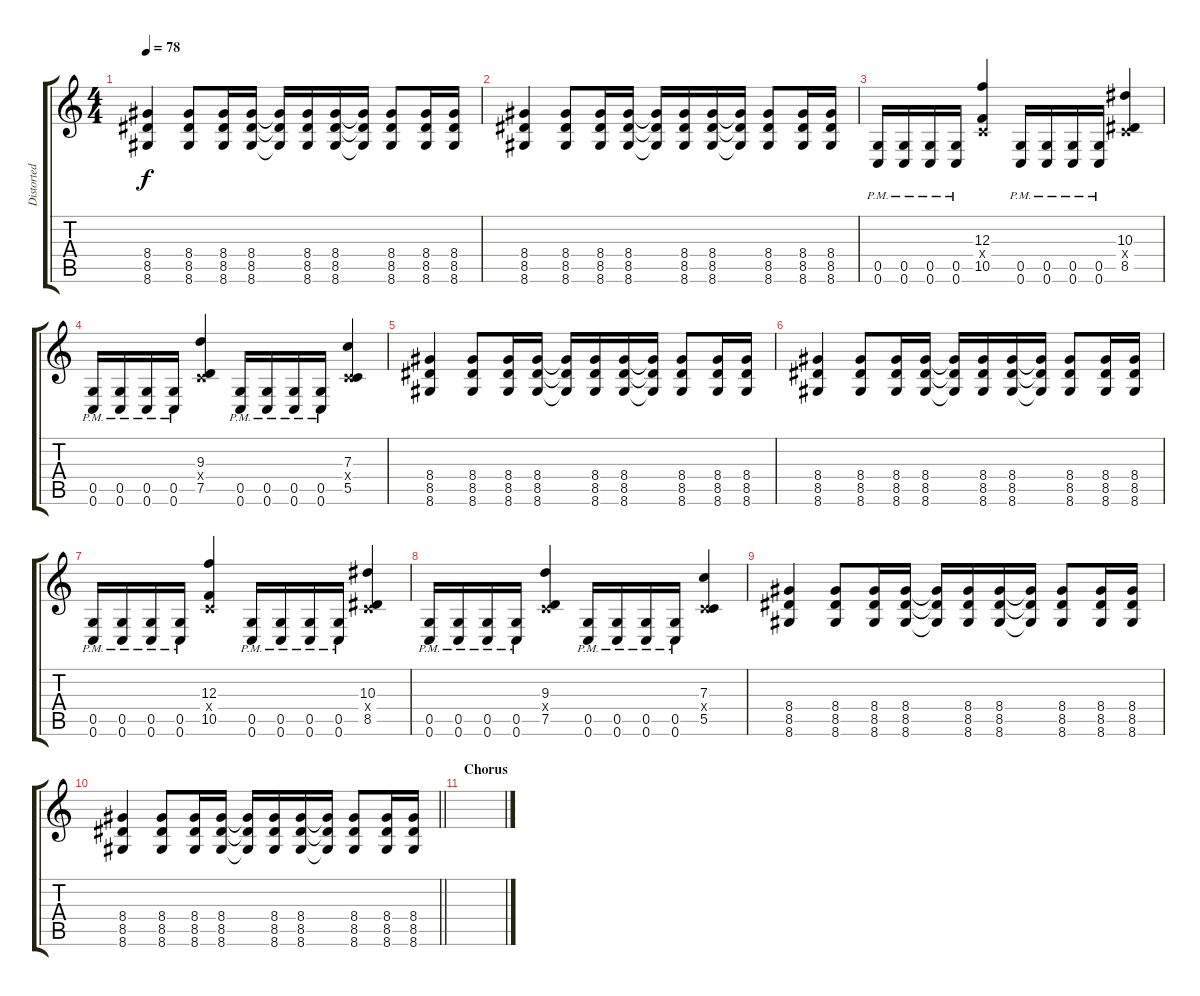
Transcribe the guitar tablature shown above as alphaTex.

\track ("Distorted Guitar" "Distorted ") {instrument distortionguitar}
\staff {score tabs}
\tuning (D4 A3 F3 C3 G2 C2) {hide}
\ts (4 4)
\tempo 78
\clef g2
\ks c
(8.4 8.5 8.6).4{dy f} (8.4 8.5 8.6).8 (8.4 8.5 8.6).16 (8.4 8.5 8.6).16 (8.4{t} 8.5{t} 8.6{t}).16 (8.4 8.5 8.6).16 (8.4 8.5 8.6).16 (8.4{t} 8.5{t} 8.6{t}).16 (8.4 8.5 8.6).8 (8.4 8.5 8.6).16 (8.4 8.5 8.6).16 |
(8.4 8.5 8.6).4 (8.4 8.5 8.6).8 (8.4 8.5 8.6).16 (8.4 8.5 8.6).16 (8.4{t} 8.5{t} 8.6{t}).16 (8.4 8.5 8.6).16 (8.4 8.5 8.6).16 (8.4{t} 8.5{t} 8.6{t}).16 (8.4 8.5 8.6).8 (8.4 8.5 8.6).16 (8.4 8.5 8.6).16 |
(0.5{pm} 0.6).16 (0.5{pm} 0.6).16 (0.5{pm} 0.6).16 (0.5{pm} 0.6).16 (12.3 0.4{x} 10.5).4 (0.5{pm} 0.6).16 (0.5{pm} 0.6).16 (0.5{pm} 0.6).16 (0.5{pm} 0.6).16 (10.3 0.4{x} 8.5).4 |
(0.5{pm} 0.6).16 (0.5{pm} 0.6).16 (0.5{pm} 0.6).16 (0.5{pm} 0.6).16 (9.3 0.4{x} 7.5).4 (0.5{pm} 0.6).16 (0.5{pm} 0.6).16 (0.5{pm} 0.6).16 (0.5{pm} 0.6).16 (7.3 0.4{x} 5.5).4 |
(8.4 8.5 8.6).4 (8.4 8.5 8.6).8 (8.4 8.5 8.6).16 (8.4 8.5 8.6).16 (8.4{t} 8.5{t} 8.6{t}).16 (8.4 8.5 8.6).16 (8.4 8.5 8.6).16 (8.4{t} 8.5{t} 8.6{t}).16 (8.4 8.5 8.6).8 (8.4 8.5 8.6).16 (8.4 8.5 8.6).16 |
(8.4 8.5 8.6).4 (8.4 8.5 8.6).8 (8.4 8.5 8.6).16 (8.4 8.5 8.6).16 (8.4{t} 8.5{t} 8.6{t}).16 (8.4 8.5 8.6).16 (8.4 8.5 8.6).16 (8.4{t} 8.5{t} 8.6{t}).16 (8.4 8.5 8.6).8 (8.4 8.5 8.6).16 (8.4 8.5 8.6).16 |
(0.5{pm} 0.6).16 (0.5{pm} 0.6).16 (0.5{pm} 0.6).16 (0.5{pm} 0.6).16 (12.3 0.4{x} 10.5).4 (0.5{pm} 0.6).16 (0.5{pm} 0.6).16 (0.5{pm} 0.6).16 (0.5{pm} 0.6).16 (10.3 0.4{x} 8.5).4 |
(0.5{pm} 0.6).16 (0.5{pm} 0.6).16 (0.5{pm} 0.6).16 (0.5{pm} 0.6).16 (9.3 0.4{x} 7.5).4 (0.5{pm} 0.6).16 (0.5{pm} 0.6).16 (0.5{pm} 0.6).16 (0.5{pm} 0.6).16 (7.3 0.4{x} 5.5).4 |
(8.4 8.5 8.6).4 (8.4 8.5 8.6).8 (8.4 8.5 8.6).16 (8.4 8.5 8.6).16 (8.4{t} 8.5{t} 8.6{t}).16 (8.4 8.5 8.6).16 (8.4 8.5 8.6).16 (8.4{t} 8.5{t} 8.6{t}).16 (8.4 8.5 8.6).8 (8.4 8.5 8.6).16 (8.4 8.5 8.6).16 |
\barLineRight lightlight
(8.4 8.5 8.6).4 (8.4 8.5 8.6).8 (8.4 8.5 8.6).16 (8.4 8.5 8.6).16 (8.4{t} 8.5{t} 8.6{t}).16 (8.4 8.5 8.6).16 (8.4 8.5 8.6).16 (8.4{t} 8.5{t} 8.6{t}).16 (8.4 8.5 8.6).8 (8.4 8.5 8.6).16 (8.4 8.5 8.6).16 |
\section ("" "Chorus")
